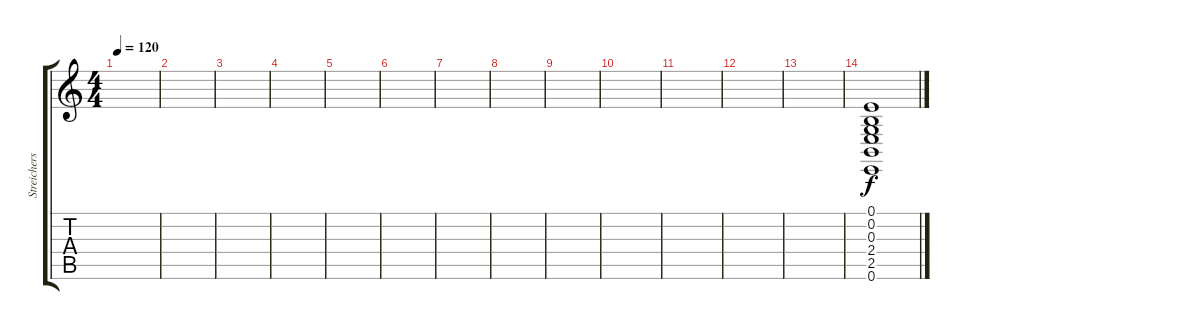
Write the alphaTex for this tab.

\track ("Streichers" "Streichers") {instrument stringensemble1}
\staff {score tabs}
\tuning (E4 B3 G3 D3 A2 E2) {hide}
\ts (4 4)
\tempo 120
\clef g2
\ks c
|
|
|
|
|
|
|
|
|
|
|
|
|
(0.1 0.2 0.3 2.4 2.5 0.6).1
